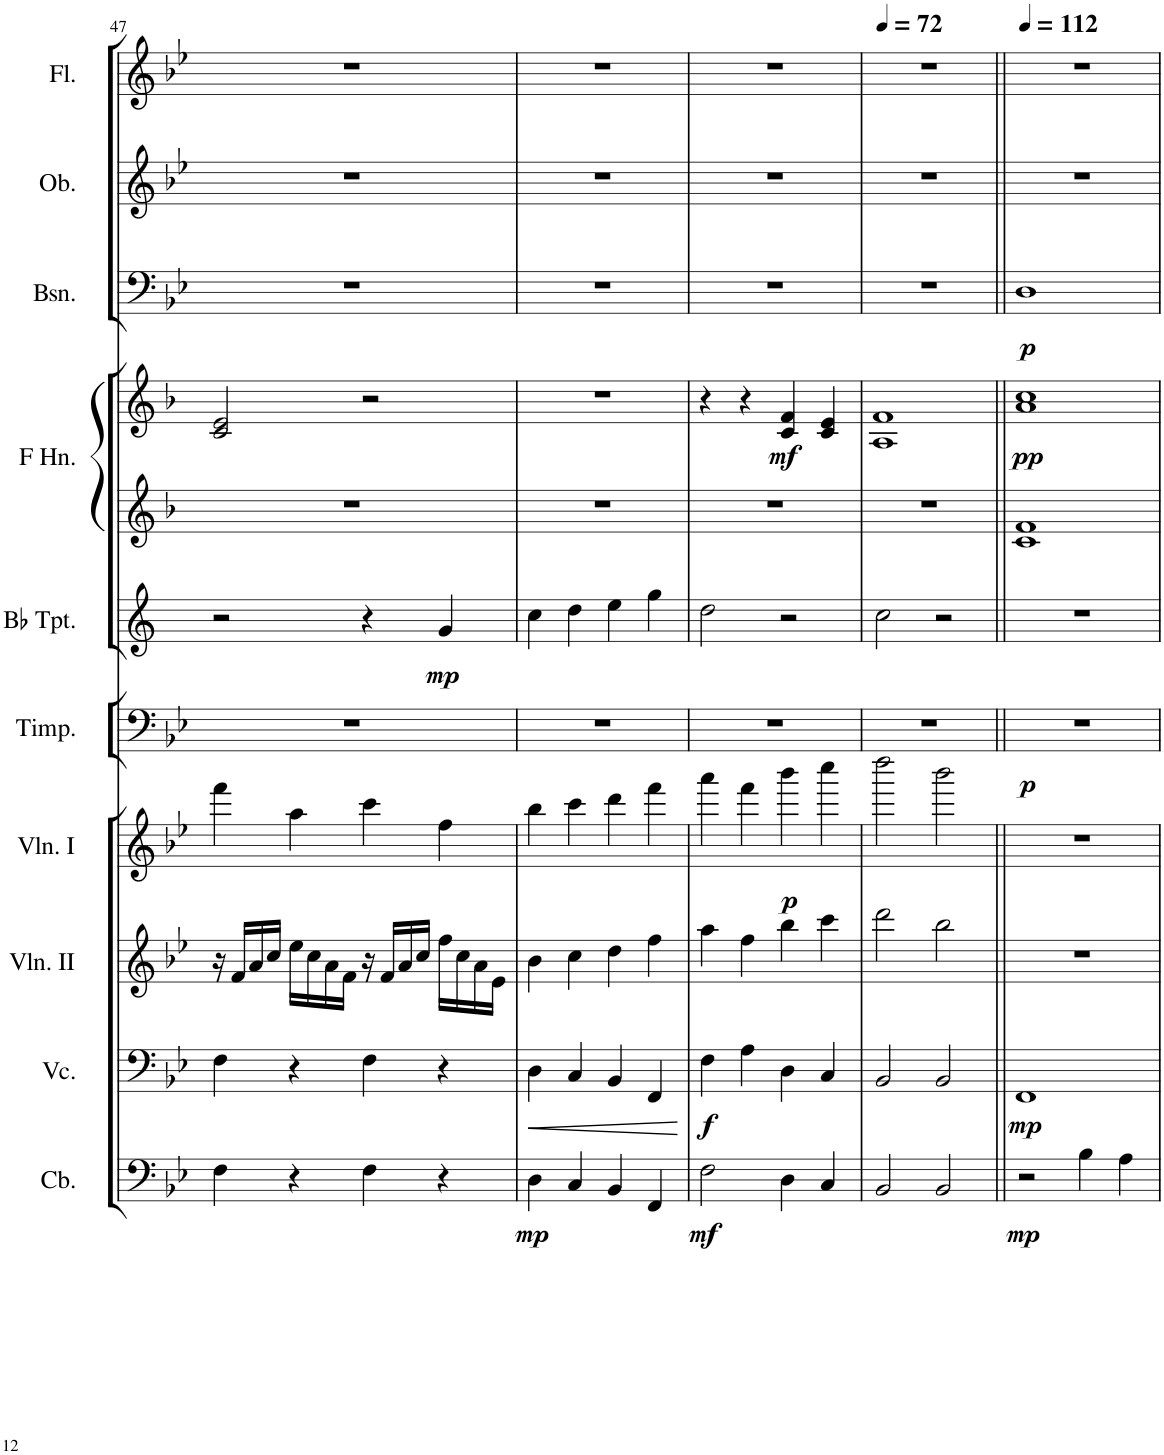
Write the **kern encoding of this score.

**kern	**dynam	**kern	**dynam	**kern	**kern	**dynam	**kern	**dynam	**kern	**dynam	**kern	**kern	**dynam	**kern	**dynam	**kern	**kern
*part10	*part10	*part9	*part9	*part8	*part7	*part7	*part6	*part6	*part5	*part5	*part4	*part4	*part4	*part3	*part3	*part2	*part1
*staff11	*staff11	*staff10	*staff10	*staff9	*staff8	*staff8	*staff7	*staff7	*staff6	*staff6	*staff5	*staff4	*staff4/5	*staff3	*staff3	*staff2	*staff1
*I"Contrabasses	*	*I"Violoncellos	*	*I"Violins II	*I"Violins I	*	*I"Timpani	*	*I"Trumpets in Bb	*	*I"Horns in F	*	*	*I"Bassoons	*	*I"Oboes	*I"Flutes
*I'Cb.	*	*I'Vc.	*	*I'Vln. II	*I'Vln. I	*	*I'Timp.	*	*	*	*	*	*	*I'Bsn.	*	*I'Ob.	*I'Fl.
!!LO:PB:g=z
*clefF4	*	*clefF4	*	*clefG2	*clefG2	*	*clefF4	*	*clefG2	*	*clefG2	*clefG2	*	*clefF4	*	*clefG2	*clefG2
*Trd7c12	*	*	*	*	*	*	*	*	*Trd1c2	*	*Trd4c7	*Trd4c7	*	*	*	*	*
*k[b-e-]	*	*k[b-e-]	*	*k[b-e-]	*k[b-e-]	*	*k[b-e-]	*	*k[]	*	*k[b-]	*k[b-]	*	*k[b-e-]	*	*k[b-e-]	*k[b-e-]
*M4/4	*	*M4/4	*	*M4/4	*M4/4	*	*M4/4	*	*M4/4	*	*M4/4	*M4/4	*	*M4/4	*	*M4/4	*M4/4
=47	=47	=47	=47	=47	=47	=47	=47	=47	=47	=47	=47	=47	=47	=47	=47	=47	=47
4F\	.	4F\	.	16r	4fff\	.	1r	.	2r	.	1r	2c/ 2e/	.	1r	.	1r	1r
.	.	.	.	16f/LL	.	.	.	.	.	.	.	.	.	.	.	.	.
.	.	.	.	16a/	.	.	.	.	.	.	.	.	.	.	.	.	.
.	.	.	.	16cc/JJ	.	.	.	.	.	.	.	.	.	.	.	.	.
4r	.	4r	.	16ee-\LL	4aa\	.	.	.	.	.	.	.	.	.	.	.	.
.	.	.	.	16cc\	.	.	.	.	.	.	.	.	.	.	.	.	.
.	.	.	.	16a\	.	.	.	.	.	.	.	.	.	.	.	.	.
.	.	.	.	16f\JJ	.	.	.	.	.	.	.	.	.	.	.	.	.
4F\	.	4F\	.	16r	4ccc\	.	.	.	4r	.	.	2r	.	.	.	.	.
.	.	.	.	16f/LL	.	.	.	.	.	.	.	.	.	.	.	.	.
.	.	.	.	16a/	.	.	.	.	.	.	.	.	.	.	.	.	.
.	.	.	.	16cc/JJ	.	.	.	.	.	.	.	.	.	.	.	.	.
!	!	!	!	!	!	!	!	!	!	!LO:DY:b	!	!	!	!	!	!	!
4r	.	4r	.	16ff\LL	4ff\	.	.	.	4g/	mp	.	.	.	.	.	.	.
.	.	.	.	16cc\	.	.	.	.	.	.	.	.	.	.	.	.	.
.	.	.	.	16a\	.	.	.	.	.	.	.	.	.	.	.	.	.
.	.	.	.	16e-\JJ	.	.	.	.	.	.	.	.	.	.	.	.	.
=48	=48	=48	=48	=48	=48	=48	=48	=48	=48	=48	=48	=48	=48	=48	=48	=48	=48
!	!LO:DY:b	!	!	!	!	!	!	!	!	!	!	!	!	!	!	!	!
4D\	mp	4D\	.	4b-\	4bb-\	.	1r	.	4cc\	.	1r	1r	.	1r	.	1r	1r
4C/	.	4C/	.	4cc\	4ccc\	.	.	.	4dd\	.	.	.	.	.	.	.	.
4BB-/	.	4BB-/	.	4dd\	4ddd\	.	.	.	4ee\	.	.	.	.	.	.	.	.
4FF/	.	4FF/	.	4ff\	4fff\	.	.	.	4gg\	.	.	.	.	.	.	.	.
=49	=49	=49	=49	=49	=49	=49	=49	=49	=49	=49	=49	=49	=49	=49	=49	=49	=49
!	!LO:DY:b	!	!LO:DY:b	!	!	!	!	!	!	!	!	!	!	!	!	!	!
2F\	mf	4F\	f	4aa\	4aaa\	.	1r	.	2dd\	.	1r	4r	.	1r	.	1r	1r
.	.	4A\	.	4ff\	4fff\	.	.	.	.	.	.	4r	.	.	.	.	.
!	!	!	!	!	!	!LO:DY:b	!	!	!	!	!	!	!LO:DY:b	!	!	!	!
4D\	.	4D\	.	4bb-\	4bbb-\	p	.	.	2r	.	.	4c/ 4f/	mf	.	.	.	.
4C/	.	4C/	.	4ccc\	4cccc\	.	.	.	.	.	.	4c/ 4e/	.	.	.	.	.
=50	=50	=50	=50	=50	=50	=50	=50	=50	=50	=50	=50	=50	=50	=50	=50	=50	=50
*	*	*	*	*	*	*	*	*	*	*	*	*	*	*	*	*	*MM72
2BB-/	.	2BB-/	.	2ddd\	2dddd\	.	1r	.	2cc\	.	1r	1A 1f	.	1r	.	1r	1r
2BB-/	.	2BB-/	.	2bb-\	2bbb-\	.	.	.	2r	.	.	.	.	.	.	.	.
=51||	=51||	=51||	=51||	=51||	=51||	=51||	=51||	=51||	=51||	=51||	=51||	=51||	=51||	=51||	=51||	=51||	=51||
*	*	*	*	*	*	*	*	*	*	*	*	*	*	*	*	*	*MM112
!	!LO:DY:b	!	!LO:DY:b	!	!	!	!	!LO:DY:b	!	!	!	!	!LO:DY:b	!	!LO:DY:b	!	!
2r	mp	1FF	mp	1r	1r	.	1r	p	1r	.	1c 1f	1a 1cc	pp	1D	p	1r	1r
4B-\	.	.	.	.	.	.	.	.	.	.	.	.	.	.	.	.	.
4A\	.	.	.	.	.	.	.	.	.	.	.	.	.	.	.	.	.
=	=	=	=	=	=	=	=	=	=	=	=	=	=	=	=	=	=
*-	*-	*-	*-	*-	*-	*-	*-	*-	*-	*-	*-	*-	*-	*-	*-	*-	*-
